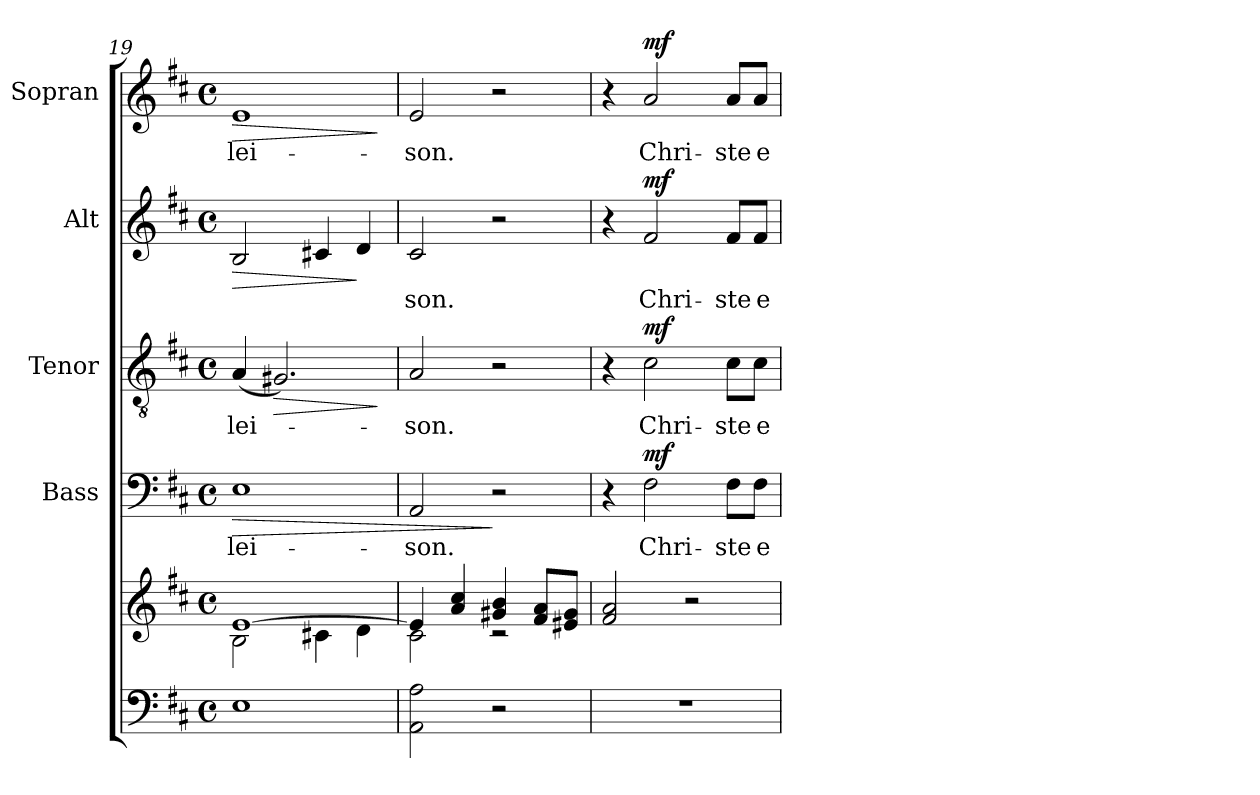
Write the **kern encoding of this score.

**kern	**kern	**kern	**text	**dynam	**kern	**text	**dynam	**kern	**text	**dynam	**kern	**text	**dynam
*part5	*part5	*part4	*part4	*part4	*part3	*part3	*part3	*part2	*part2	*part2	*part1	*part1	*part1
*staff6	*staff5	*staff4	*staff4	*staff4	*staff3	*staff3	*staff3	*staff2	*staff2	*staff2	*staff1	*staff1	*staff1
*	*	*I"Bass	*	*	*I"Tenor	*	*	*I"Alt	*	*	*I"Sopran	*	*
*	*	*I'B.	*	*	*I'T.	*	*	*I'A.	*	*	*I'S.	*	*
*clefF4	*clefG2	*clefF4	*	*	*clefGv2	*	*	*clefG2	*	*	*clefG2	*	*
*k[f#c#]	*k[f#c#]	*k[f#c#]	*	*	*k[f#c#]	*	*	*k[f#c#]	*	*	*k[f#c#]	*	*
*D:	*D:	*D:	*	*	*D:	*	*	*D:	*	*	*D:	*	*
*M4/4	*M4/4	*M4/4	*	*	*M4/4	*	*	*M4/4	*	*	*M4/4	*	*
*met(c)	*met(c)	*met(c)	*	*	*met(c)	*	*	*met(c)	*	*	*met(c)	*	*
=19	=19	=19	=19	=19	=19	=19	=19	=19	=19	=19	=19	=19	=19
*	*^	*	*	*	*	*	*	*	*	*	*	*	*
!	!	!	!	!LO:LY:b	!LO:HP:b	!	!LO:LY:b	!	!	!	!LO:HP:b	!	!LO:LY:b	!LO:HP:b
1E	[>1e	2B\	1E	-lei-	>	(<4A/	-lei-	.	2B/	.	>	1e	-lei-	>
!	!	!	!	!	!	!	!	!LO:HP:b	!	!	!	!	!	!
.	.	.	.	.	.	2.G#X/)	.	>	.	.	.	.	.	.
.	.	4c#X\	.	.	.	.	.	.	4c#X/	.	.	.	.	.
.	.	4d\	.	.	.	.	.	.	4d/	.	]	.	.	.
*	*v	*v	*	*	*	*	*	*	*	*	*	*	*	*
.	.	.	.	.	.	.	]	.	.	.	.	.	]
!!LO:LB:g=z
=20	=20	=20	=20	=20	=20	=20	=20	=20	=20	=20	=20	=20	=20
*	*^	*	*	*	*	*	*	*	*	*	*	*	*
!	!	!	!	!LO:LY:b	!	!	!LO:LY:b	!	!	!LO:LY:b	!	!	!LO:LY:b	!
2AA\ 2A\	4e/]	2c#\	2AA/	-son.	.	2A/	-son.	.	2c#/	-son.	.	2e/	-son.	.
.	4a/ 4cc#/	.	.	.	.	.	.	.	.	.	.	.	.	.
2r	4g#X/ 4b/	2rc	2r	.	]	2r	.	.	2r	.	.	2r	.	.
.	8f#/ 8a/L	.	.	.	.	.	.	.	.	.	.	.	.	.
.	8e#X/ 8g#/J	.	.	.	.	.	.	.	.	.	.	.	.	.
*	*v	*v	*	*	*	*	*	*	*	*	*	*	*	*
=21	=21	=21	=21	=21	=21	=21	=21	=21	=21	=21	=21	=21	=21
1r	2f#/ 2a/	4r	.	.	4r	.	.	4r	.	.	4r	.	.
!	!	!	!LO:LY:b	!LO:DY:a	!	!LO:LY:b	!LO:DY:a	!	!LO:LY:b	!LO:DY:a	!	!LO:LY:b	!LO:DY:a
.	.	2F#\	Chri-	mf	2c#\	Chri-	mf	2f#/	Chri-	mf	2a/	Chri-	mf
.	2r	.	.	.	.	.	.	.	.	.	.	.	.
!	!	!	!LO:LY:b	!	!	!LO:LY:b	!	!	!LO:LY:b	!	!	!LO:LY:b	!
.	.	8F#\L	-ste	.	8c#\L	-ste	.	8f#/L	-ste	.	8a/L	-ste	.
!	!	!	!LO:LY:b	!	!	!LO:LY:b	!	!	!LO:LY:b	!	!	!LO:LY:b	!
.	.	8F#\J	e-	.	8c#\J	e-	.	8f#/J	e-	.	8a/J	e-	.
=	=	=	=	=	=	=	=	=	=	=	=	=	=
*-	*-	*-	*-	*-	*-	*-	*-	*-	*-	*-	*-	*-	*-
